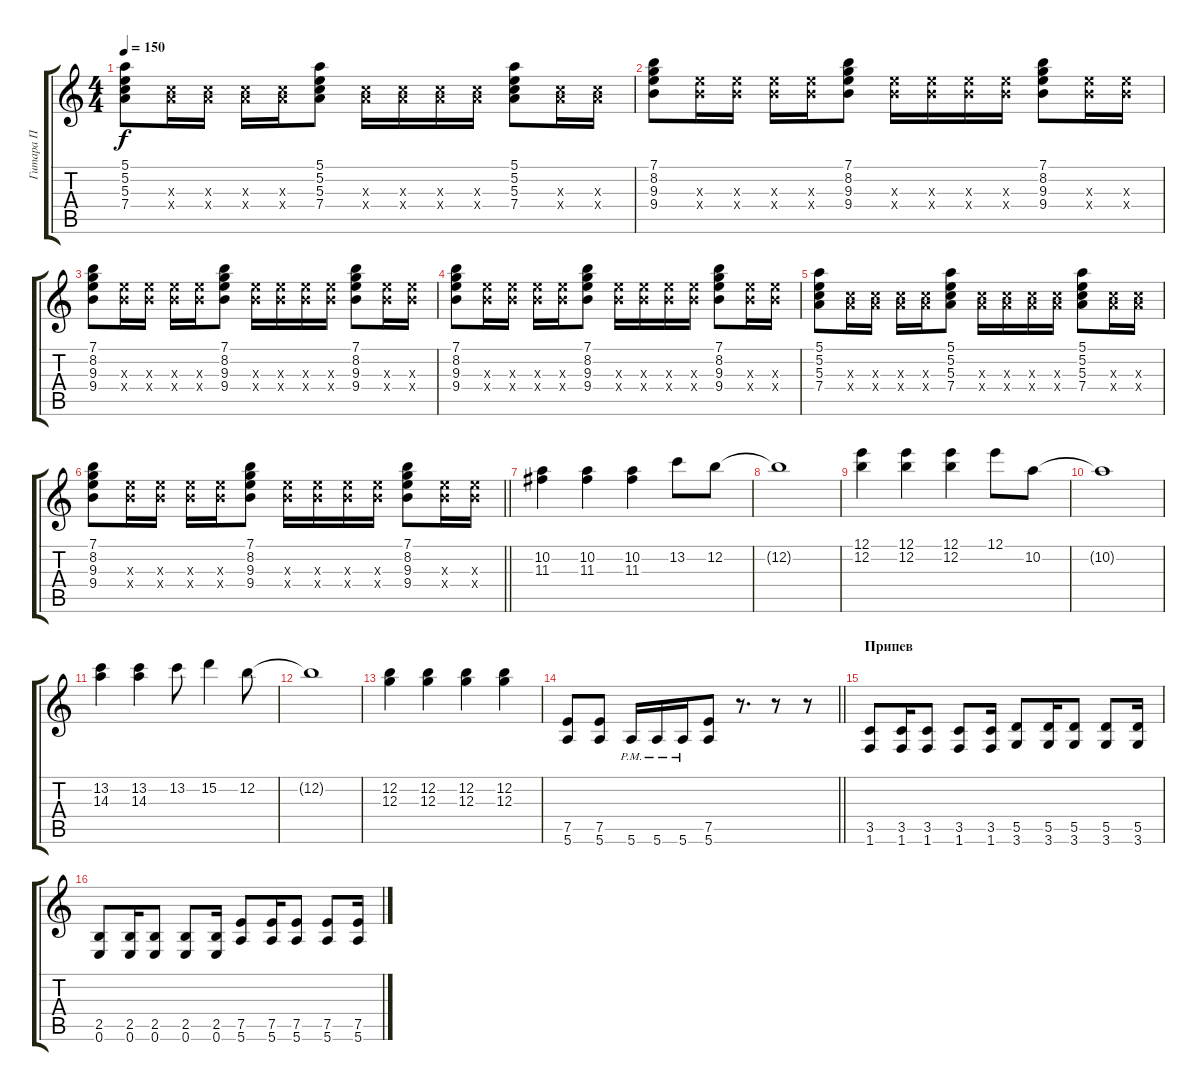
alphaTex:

\track ("Гитара П" "Гитара П") {instrument acousticguitarsteel}
\staff {score tabs}
\tuning (E4 B3 G3 D3 A2 E2) {hide}
\ts (4 4)
\tempo 150
\clef g2
\ks c
(5.1 5.2 5.3 7.4).8{dy f} (5.3{x} 7.4{x}).16 (5.3{x} 7.4{x}).16 (5.3{x} 7.4{x}).16 (5.3{x} 7.4{x}).16 (5.1 5.2 5.3 7.4).8 (5.3{x} 7.4{x}).16 (5.3{x} 7.4{x}).16 (5.3{x} 7.4{x}).16 (5.3{x} 7.4{x}).16 (5.1 5.2 5.3 7.4).8 (5.3{x} 7.4{x}).16 (5.3{x} 7.4{x}).16 |
(7.1 8.2 9.3 9.4).8 (9.3{x} 9.4{x}).16 (9.3{x} 9.4{x}).16 (9.3{x} 9.4{x}).16 (9.3{x} 9.4{x}).16 (7.1 8.2 9.3 9.4).8 (9.3{x} 9.4{x}).16 (9.3{x} 9.4{x}).16 (9.3{x} 9.4{x}).16 (9.3{x} 9.4{x}).16 (7.1 8.2 9.3 9.4).8 (9.3{x} 9.4{x}).16 (9.3{x} 9.4{x}).16 |
(7.1 8.2 9.3 9.4).8 (9.3{x} 9.4{x}).16 (9.3{x} 9.4{x}).16 (9.3{x} 9.4{x}).16 (9.3{x} 9.4{x}).16 (7.1 8.2 9.3 9.4).8 (9.3{x} 9.4{x}).16 (9.3{x} 9.4{x}).16 (9.3{x} 9.4{x}).16 (9.3{x} 9.4{x}).16 (7.1 8.2 9.3 9.4).8 (9.3{x} 9.4{x}).16 (9.3{x} 9.4{x}).16 |
(7.1 8.2 9.3 9.4).8 (9.3{x} 9.4{x}).16 (9.3{x} 9.4{x}).16 (9.3{x} 9.4{x}).16 (9.3{x} 9.4{x}).16 (7.1 8.2 9.3 9.4).8 (9.3{x} 9.4{x}).16 (9.3{x} 9.4{x}).16 (9.3{x} 9.4{x}).16 (9.3{x} 9.4{x}).16 (7.1 8.2 9.3 9.4).8 (9.3{x} 9.4{x}).16 (9.3{x} 9.4{x}).16 |
(5.1 5.2 5.3 7.4).8 (5.3{x} 7.4{x}).16 (5.3{x} 7.4{x}).16 (5.3{x} 7.4{x}).16 (5.3{x} 7.4{x}).16 (5.1 5.2 5.3 7.4).8 (5.3{x} 7.4{x}).16 (5.3{x} 7.4{x}).16 (5.3{x} 7.4{x}).16 (5.3{x} 7.4{x}).16 (5.1 5.2 5.3 7.4).8 (5.3{x} 7.4{x}).16 (5.3{x} 7.4{x}).16 |
\barLineRight lightlight
(7.1 8.2 9.3 9.4).8 (9.3{x} 9.4{x}).16 (9.3{x} 9.4{x}).16 (9.3{x} 9.4{x}).16 (9.3{x} 9.4{x}).16 (7.1 8.2 9.3 9.4).8 (9.3{x} 9.4{x}).16 (9.3{x} 9.4{x}).16 (9.3{x} 9.4{x}).16 (9.3{x} 9.4{x}).16 (7.1 8.2 9.3 9.4).8 (9.3{x} 9.4{x}).16 (9.3{x} 9.4{x}).16 |
\section ("" " ")
(10.2 11.3).4{instrument overdrivenguitar} (10.2 11.3).4 (10.2 11.3).4 13.2.8 12.2.8 |
12.2{t}.1 |
(12.1 12.2).4 (12.1 12.2).4 (12.1 12.2).4 12.1.8 10.2.8 |
10.2{t}.1 |
(13.2 14.3).4 (13.2 14.3).4 13.2.8 15.2.4 12.2.8 |
12.2{t}.1 |
(12.2 12.3).4 (12.2 12.3).4 (12.2 12.3).4 (12.2 12.3).4 |
\barLineRight lightlight
(7.5 5.6).8 (7.5 5.6).8 5.6{pm}.16 5.6{pm}.16 5.6{pm}.16 (7.5 5.6).8 r.8{d} r.8 r.8 |
\section ("" "Припев")
(3.5 1.6).8 (3.5 1.6).16 (3.5 1.6).8 (3.5 1.6).8 (3.5 1.6).16 (5.5 3.6).8 (5.5 3.6).16 (5.5 3.6).8 (5.5 3.6).8 (5.5 3.6).16 |
(2.5 0.6).8 (2.5 0.6).16 (2.5 0.6).8 (2.5 0.6).8 (2.5 0.6).16 (7.5 5.6).8 (7.5 5.6).16 (7.5 5.6).8 (7.5 5.6).8 (7.5 5.6).16
